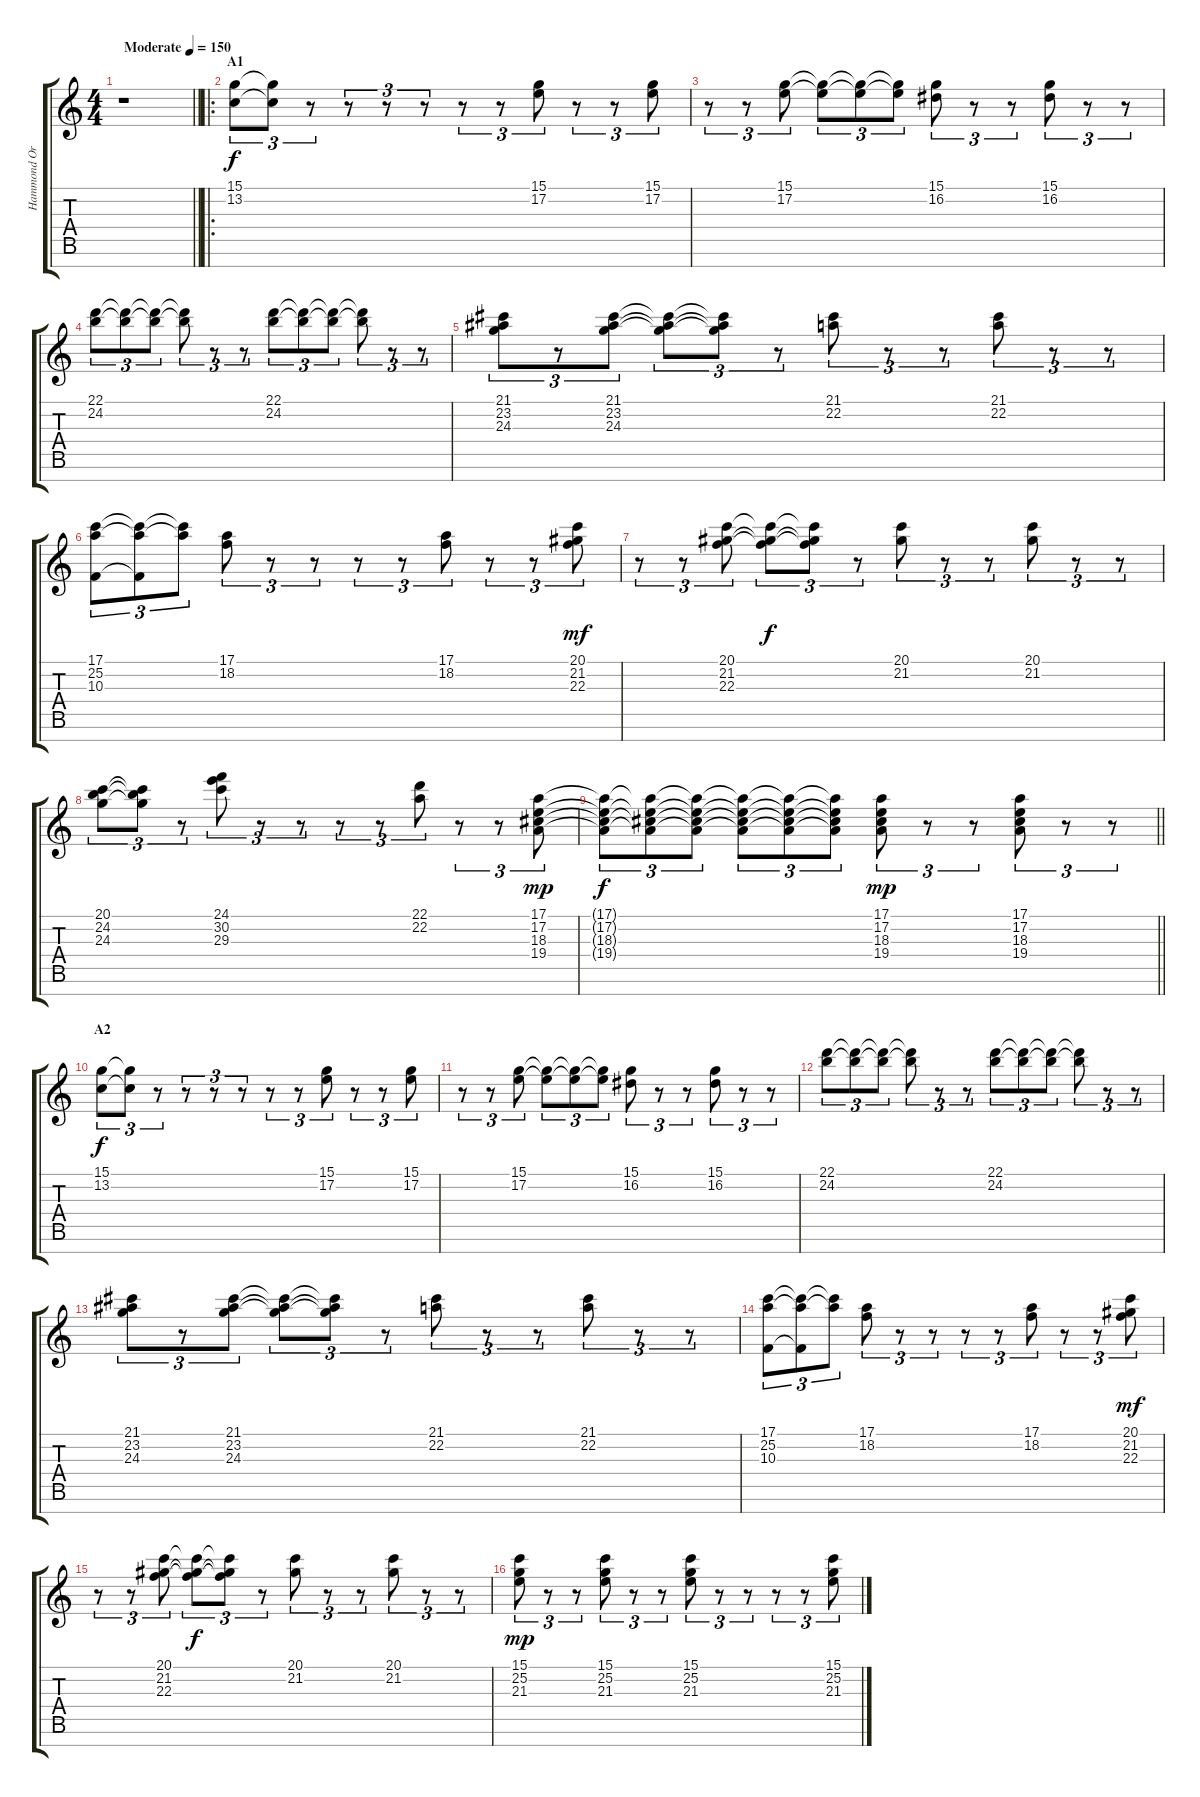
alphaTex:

\track ("Hammond Organ" "Hammond Or") {instrument drawbarorgan}
\staff {score tabs}
\tuning (E4 B3 G3 D3 A2 E2 B1) {hide}
\ts (4 4)
\tempo (150 "Moderate")
\clef g2
\barLineRight lightlight
\ks c
r.1{dy f instrument drawbarorgan} |
\ro
\section ("" "A1")
(15.1 13.2).8{tu (3 2)} (15.1{t} 13.2{t}).8{tu (3 2)} r.8{tu (3 2)} r.8{tu (3 2)} r.8{tu (3 2)} r.8{tu (3 2)} r.8{tu (3 2)} r.8{tu (3 2)} (15.1 17.2).8{tu (3 2)} r.8{tu (3 2)} r.8{tu (3 2)} (15.1 17.2).8{tu (3 2)} |
r.8{tu (3 2)} r.8{tu (3 2)} (15.1 17.2).8{tu (3 2)} (15.1{t} 17.2{t}).8{tu (3 2)} (15.1{t} 17.2{t}).8{tu (3 2)} (15.1{t} 17.2{t}).8{tu (3 2)} (15.1 16.2).8{tu (3 2)} r.8{tu (3 2)} r.8{tu (3 2)} (15.1 16.2).8{tu (3 2)} r.8{tu (3 2)} r.8{tu (3 2)} |
(22.1 24.2).8{tu (3 2)} (22.1{t} 24.2{t}).8{tu (3 2)} (22.1{t} 24.2{t}).8{tu (3 2)} (22.1{t} 24.2{t}).8{tu (3 2)} r.8{tu (3 2)} r.8{tu (3 2)} (22.1 24.2).8{tu (3 2)} (22.1{t} 24.2{t}).8{tu (3 2)} (22.1{t} 24.2{t}).8{tu (3 2)} (22.1{t} 24.2{t}).8{tu (3 2)} r.8{tu (3 2)} r.8{tu (3 2)} |
(21.1 23.2 24.3).8{tu (3 2)} r.8{tu (3 2)} (21.1 23.2 24.3).8{tu (3 2)} (21.1{t} 23.2{t} 24.3{t}).8{tu (3 2)} (21.1{t} 23.2{t} 24.3{t}).8{tu (3 2)} r.8{tu (3 2)} (21.1 22.2).8{tu (3 2)} r.8{tu (3 2)} r.8{tu (3 2)} (21.1 22.2).8{tu (3 2)} r.8{tu (3 2)} r.8{tu (3 2)} |
(17.1 25.2 10.3).8{tu (3 2)} (17.1{t} 25.2{t} 10.3{t}).8{tu (3 2)} (17.1{t} 25.2{t}).8{tu (3 2)} (17.1 18.2).8{tu (3 2)} r.8{tu (3 2)} r.8{tu (3 2)} r.8{tu (3 2)} r.8{tu (3 2)} (17.1 18.2).8{tu (3 2)} r.8{tu (3 2)} r.8{tu (3 2)} (20.1 21.2 22.3).8{tu (3 2) dy mf} |
r.8{tu (3 2)} r.8{tu (3 2)} (20.1 21.2 22.3).8{tu (3 2)} (20.1{t} 21.2{t} 22.3{t}).8{tu (3 2) dy f} (20.1{t} 21.2{t} 22.3{t}).8{tu (3 2)} r.8{tu (3 2)} (20.1 21.2).8{tu (3 2)} r.8{tu (3 2)} r.8{tu (3 2)} (20.1 21.2).8{tu (3 2)} r.8{tu (3 2)} r.8{tu (3 2)} |
(20.1 24.2 24.3).8{tu (3 2)} (20.1{t} 24.2{t} 24.3{t}).8{tu (3 2)} r.8{tu (3 2)} (24.1 30.2 29.3).8{tu (3 2)} r.8{tu (3 2)} r.8{tu (3 2)} r.8{tu (3 2)} r.8{tu (3 2)} (22.1 22.2).8{tu (3 2)} r.8{tu (3 2)} r.8{tu (3 2)} (17.1 17.2 18.3 19.4).8{tu (3 2) dy mp} |
\barLineRight lightlight
(17.1{t} 17.2{t} 18.3{t} 19.4{t}).8{tu (3 2) dy f} (17.1{t} 17.2{t} 18.3{t} 19.4{t}).8{tu (3 2)} (17.1{t} 17.2{t} 18.3{t} 19.4{t}).8{tu (3 2)} (17.1{t} 17.2{t} 18.3{t} 19.4{t}).8{tu (3 2)} (17.1{t} 17.2{t} 18.3{t} 19.4{t}).8{tu (3 2)} (17.1{t} 17.2{t} 18.3{t} 19.4{t}).8{tu (3 2)} (17.1 17.2 18.3 19.4).8{tu (3 2) dy mp} r.8{tu (3 2)} r.8{tu (3 2)} (17.1 17.2 18.3 19.4).8{tu (3 2)} r.8{tu (3 2)} r.8{tu (3 2)} |
\section ("" "A2")
(15.1 13.2).8{tu (3 2) dy f} (15.1{t} 13.2{t}).8{tu (3 2)} r.8{tu (3 2)} r.8{tu (3 2)} r.8{tu (3 2)} r.8{tu (3 2)} r.8{tu (3 2)} r.8{tu (3 2)} (15.1 17.2).8{tu (3 2)} r.8{tu (3 2)} r.8{tu (3 2)} (15.1 17.2).8{tu (3 2)} |
r.8{tu (3 2)} r.8{tu (3 2)} (15.1 17.2).8{tu (3 2)} (15.1{t} 17.2{t}).8{tu (3 2)} (15.1{t} 17.2{t}).8{tu (3 2)} (15.1{t} 17.2{t}).8{tu (3 2)} (15.1 16.2).8{tu (3 2)} r.8{tu (3 2)} r.8{tu (3 2)} (15.1 16.2).8{tu (3 2)} r.8{tu (3 2)} r.8{tu (3 2)} |
(22.1 24.2).8{tu (3 2)} (22.1{t} 24.2{t}).8{tu (3 2)} (22.1{t} 24.2{t}).8{tu (3 2)} (22.1{t} 24.2{t}).8{tu (3 2)} r.8{tu (3 2)} r.8{tu (3 2)} (22.1 24.2).8{tu (3 2)} (22.1{t} 24.2{t}).8{tu (3 2)} (22.1{t} 24.2{t}).8{tu (3 2)} (22.1{t} 24.2{t}).8{tu (3 2)} r.8{tu (3 2)} r.8{tu (3 2)} |
(21.1 23.2 24.3).8{tu (3 2)} r.8{tu (3 2)} (21.1 23.2 24.3).8{tu (3 2)} (21.1{t} 23.2{t} 24.3{t}).8{tu (3 2)} (21.1{t} 23.2{t} 24.3{t}).8{tu (3 2)} r.8{tu (3 2)} (21.1 22.2).8{tu (3 2)} r.8{tu (3 2)} r.8{tu (3 2)} (21.1 22.2).8{tu (3 2)} r.8{tu (3 2)} r.8{tu (3 2)} |
(17.1 25.2 10.3).8{tu (3 2)} (17.1{t} 25.2{t} 10.3{t}).8{tu (3 2)} (17.1{t} 25.2{t}).8{tu (3 2)} (17.1 18.2).8{tu (3 2)} r.8{tu (3 2)} r.8{tu (3 2)} r.8{tu (3 2)} r.8{tu (3 2)} (17.1 18.2).8{tu (3 2)} r.8{tu (3 2)} r.8{tu (3 2)} (20.1 21.2 22.3).8{tu (3 2) dy mf} |
r.8{tu (3 2)} r.8{tu (3 2)} (20.1 21.2 22.3).8{tu (3 2)} (20.1{t} 21.2{t} 22.3{t}).8{tu (3 2) dy f} (20.1{t} 21.2{t} 22.3{t}).8{tu (3 2)} r.8{tu (3 2)} (20.1 21.2).8{tu (3 2)} r.8{tu (3 2)} r.8{tu (3 2)} (20.1 21.2).8{tu (3 2)} r.8{tu (3 2)} r.8{tu (3 2)} |
(15.1 25.2 21.3).8{tu (3 2) dy mp} r.8{tu (3 2)} r.8{tu (3 2)} (15.1 25.2 21.3).8{tu (3 2)} r.8{tu (3 2)} r.8{tu (3 2)} (15.1 25.2 21.3).8{tu (3 2)} r.8{tu (3 2)} r.8{tu (3 2)} r.8{tu (3 2)} r.8{tu (3 2)} (15.1 25.2 21.3).8{tu (3 2)}
